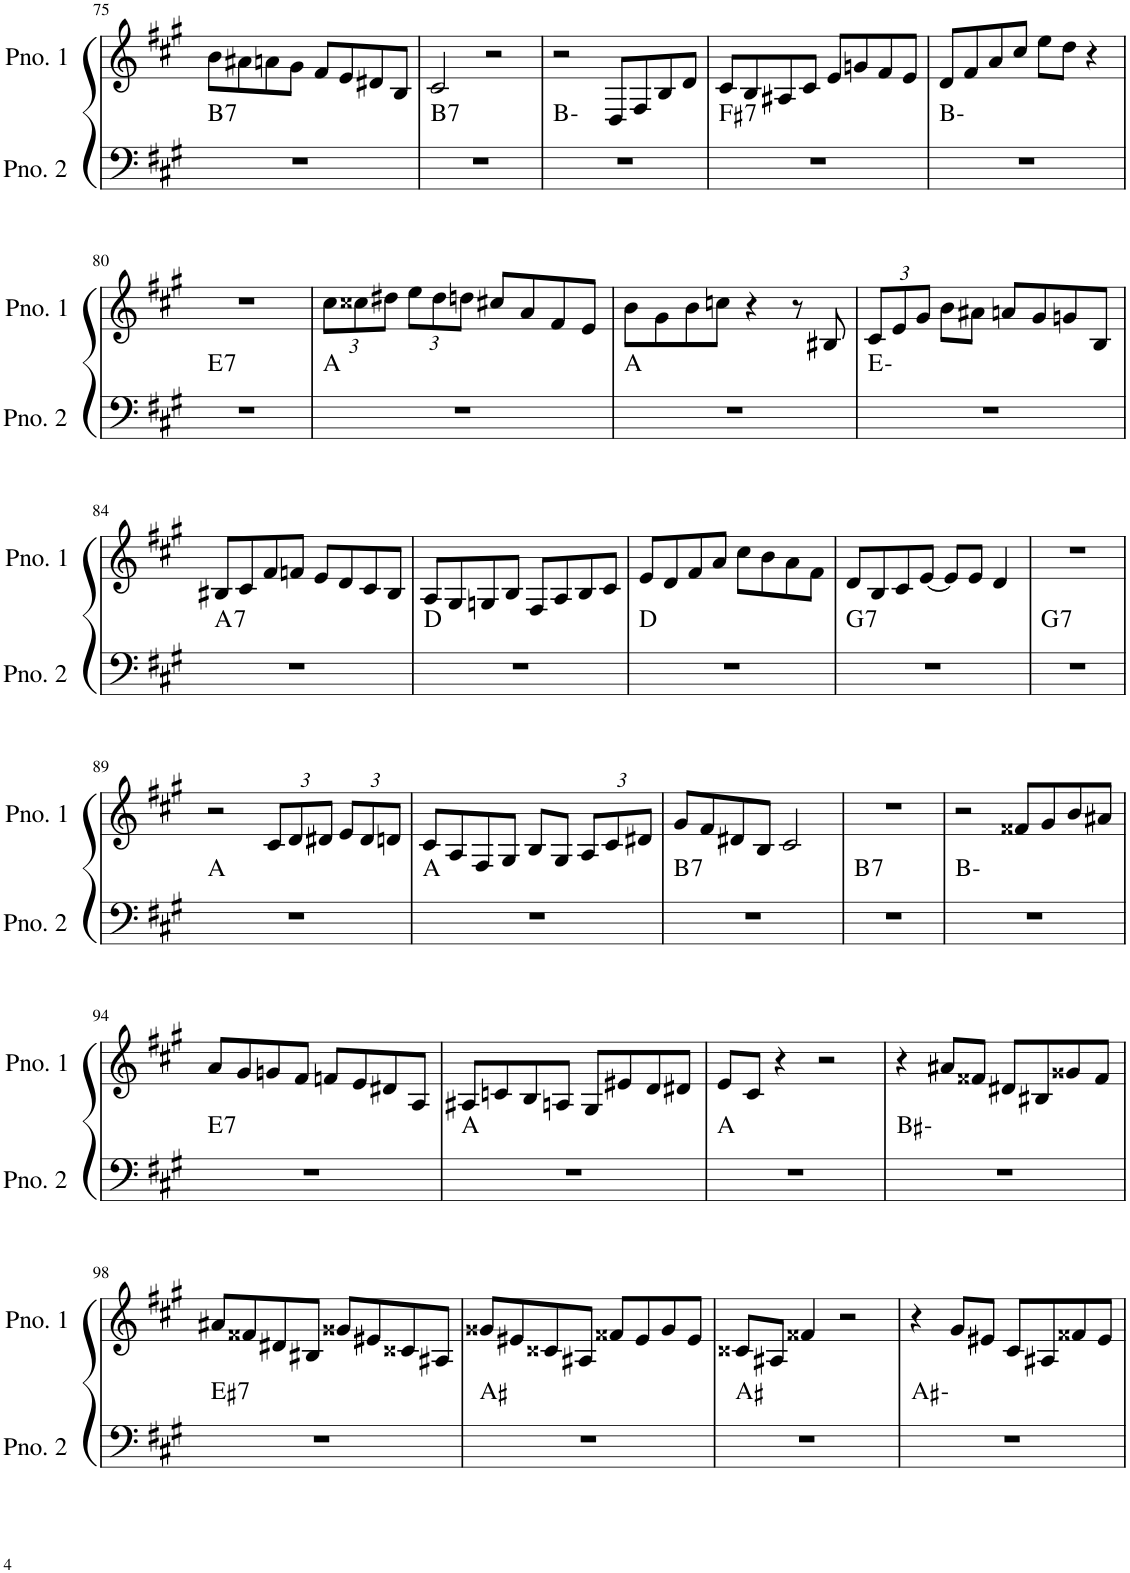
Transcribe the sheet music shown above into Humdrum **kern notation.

**kern	**harte	**kern
*part2	*part2	*part1
*staff2	*	*staff1
*I"ピアノ 2	*	*I"ピアノ 1
!!LO:PB:g=z
*clefF4	*	*clefG2
*k[f#c#g#]	*	*k[f#c#g#]
*M4/4	*	*M4/4
=75	=75	=75
!	!LO:H:kt=7	!
1r	B:7	8b\L
.	.	8a#X\
.	.	8an\
.	.	8g#\J
.	.	8f#/L
.	.	8e/
.	.	8d#X/
.	.	8B/J
=76	=76	=76
!	!LO:H:kt=7	!
1r	B:7	2c#/
.	.	2r
=77	=77	=77
1r	B:min	2r
.	.	8D/L
.	.	8F#/
.	.	8B/
.	.	8d/J
=78	=78	=78
!	!LO:H:kt=7	!
1r	F#:7	8c#/L
.	.	8B/
.	.	8A#X/
.	.	8c#/J
.	.	8e/L
.	.	8gn/
.	.	8f#/
.	.	8e/J
=79	=79	=79
1r	B:min	8d/L
.	.	8f#/
.	.	8a/
.	.	8cc#/J
.	.	8ee\L
.	.	8dd\J
.	.	4r
!!LO:LB:g=z
=80	=80	=80
!	!LO:H:kt=7	!
1r	E:7	1r
=81	=81	=81
*	*	*Xbrackettup
1r	A:maj	12cc#\L
.	.	12cc##X\
.	.	12dd#X\J
.	.	12ee\L
.	.	12dd#\
.	.	12ddn\J
.	.	8cc#X/L
.	.	8a/
.	.	8f#/
.	.	8e/J
=82	=82	=82
1r	A:maj	8b\L
.	.	8g#\
.	.	8b\
.	.	8ccn\J
.	.	4r
.	.	8r
.	.	8B#X/
=83	=83	=83
1r	E:min	12c#/L
.	.	12e/
.	.	12g#/J
.	.	8b\L
.	.	8a#X\J
.	.	8an/L
.	.	8g#/
.	.	8gn/
.	.	8B/J
!!LO:LB:g=z
=84	=84	=84
!	!LO:H:kt=7	!
1r	A:7	8B#X/L
.	.	8c#/
.	.	8f#/
.	.	8fn/J
.	.	8e/L
.	.	8d/
.	.	8c#/
.	.	8B#/J
=85	=85	=85
1r	D:maj	8A/L
.	.	8G#/
.	.	8Gn/
.	.	8B/J
.	.	8F#/L
.	.	8A/
.	.	8B/
.	.	8c#/J
=86	=86	=86
1r	D:maj	8e/L
.	.	8d/
.	.	8f#/
.	.	8a/J
.	.	8cc#\L
.	.	8b\
.	.	8a\
.	.	8f#\J
=87	=87	=87
!	!LO:H:kt=7	!
1r	G:7	8d/L
.	.	8B/
.	.	8c#/
.	.	[8e/J
.	.	8e/L]
.	.	8e/J
.	.	4d/
=88	=88	=88
!	!LO:H:kt=7	!
1r	G:7	1r
!!LO:LB:g=z
=89	=89	=89
1r	A:maj	2r
.	.	12c#/L
.	.	12d/
.	.	12d#X/J
.	.	12e/L
.	.	12d#/
.	.	12dn/J
=90	=90	=90
1r	A:maj	8c#/L
.	.	8A/
.	.	8F#/
.	.	8G#/J
.	.	8B/L
.	.	8G#/J
.	.	12A/L
.	.	12c#/
.	.	12d#X/J
=91	=91	=91
!	!LO:H:kt=7	!
1r	B:7	8g#/L
.	.	8f#/
.	.	8d#X/
.	.	8B/J
.	.	2c#/
=92	=92	=92
!	!LO:H:kt=7	!
1r	B:7	1r
=93	=93	=93
1r	B:min	2r
.	.	8f##X/L
.	.	8g#/
.	.	8b/
.	.	8a#X/J
!!LO:LB:g=z
=94	=94	=94
!	!LO:H:kt=7	!
1r	E:7	8a/L
.	.	8g#/
.	.	8gn/
.	.	8f#/J
.	.	8fn/L
.	.	8e/
.	.	8d#X/
.	.	8A/J
=95	=95	=95
1r	A:maj	8A#X/L
.	.	8cn/
.	.	8B/
.	.	8An/J
.	.	8G#/L
.	.	8e#X/
.	.	8d/
.	.	8d#X/J
=96	=96	=96
1r	A:maj	8e/L
.	.	8c#/J
.	.	4r
.	.	2r
=97	=97	=97
1r	B#:min	4r
.	.	8a#X/L
.	.	8f##X/J
.	.	8d#X/L
.	.	8B#X/
.	.	8g##X/
.	.	8f##/J
!!LO:LB:g=z
=98	=98	=98
!	!LO:H:kt=7	!
1r	E#:7	8a#X/L
.	.	8f##X/
.	.	8d#X/
.	.	8B#X/J
.	.	8g##X/L
.	.	8e#X/
.	.	8c##X/
.	.	8A#X/J
=99	=99	=99
1r	A#:maj	8g##X/L
.	.	8e#X/
.	.	8c##X/
.	.	8A#X/J
.	.	8f##X/L
.	.	8e#/
.	.	8g##/
.	.	8e#/J
=100	=100	=100
1r	A#:maj	8c##X/L
.	.	8A#X/J
.	.	4f##X/
.	.	2r
=101	=101	=101
1r	A#:min	4r
.	.	8g#/L
.	.	8e#X/J
.	.	8c#/L
.	.	8A#X/
.	.	8f##X/
.	.	8e#/J
=	=	=
*-	*-	*-
